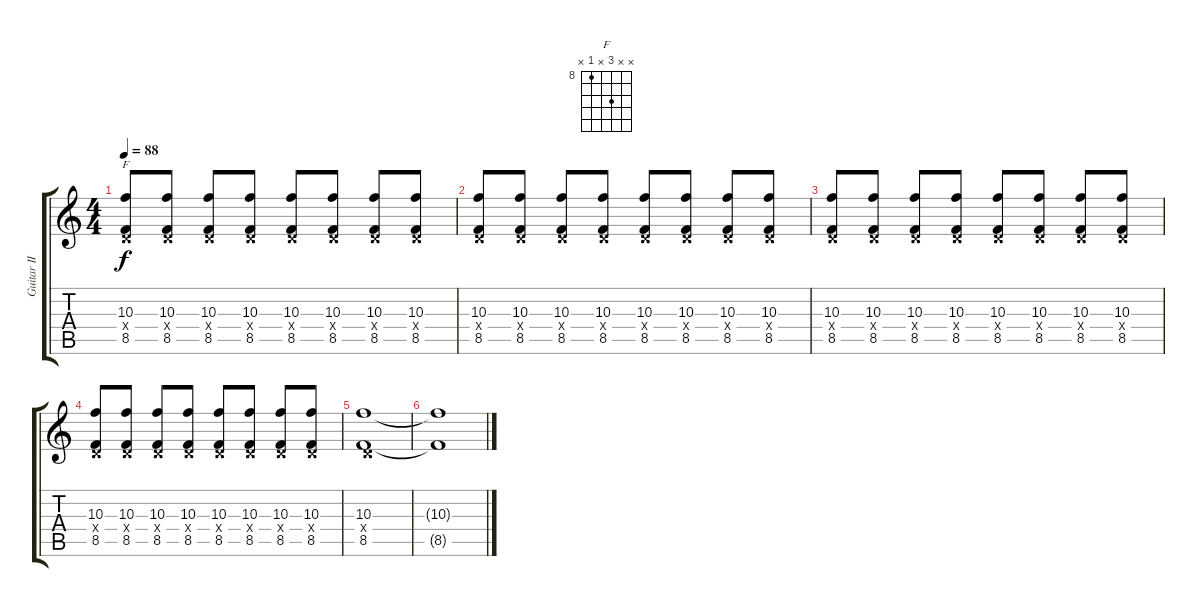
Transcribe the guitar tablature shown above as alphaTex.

\track ("Guitar II" "Guitar II") {instrument distortionguitar}
\staff {score tabs}
\tuning (E4 B3 G3 D3 A2 E2) {hide}
\chord ("F" x x 10 x 8 x) {firstfret 8}
\ts (4 4)
\tempo 88
\clef g2
\ks c
(10.3 0.4{x} 8.5).8{ch "F" dy f} (10.3 0.4{x} 8.5).8 (10.3 0.4{x} 8.5).8 (10.3 0.4{x} 8.5).8 (10.3 0.4{x} 8.5).8 (10.3 0.4{x} 8.5).8 (10.3 0.4{x} 8.5).8 (10.3 0.4{x} 8.5).8 |
(10.3 0.4{x} 8.5).8 (10.3 0.4{x} 8.5).8 (10.3 0.4{x} 8.5).8 (10.3 0.4{x} 8.5).8 (10.3 0.4{x} 8.5).8 (10.3 0.4{x} 8.5).8 (10.3 0.4{x} 8.5).8 (10.3 0.4{x} 8.5).8 |
(10.3 0.4{x} 8.5).8 (10.3 0.4{x} 8.5).8 (10.3 0.4{x} 8.5).8 (10.3 0.4{x} 8.5).8 (10.3 0.4{x} 8.5).8 (10.3 0.4{x} 8.5).8 (10.3 0.4{x} 8.5).8 (10.3 0.4{x} 8.5).8 |
(10.3 0.4{x} 8.5).8 (10.3 0.4{x} 8.5).8 (10.3 0.4{x} 8.5).8 (10.3 0.4{x} 8.5).8 (10.3 0.4{x} 8.5).8 (10.3 0.4{x} 8.5).8 (10.3 0.4{x} 8.5).8 (10.3 0.4{x} 8.5).8 |
(10.3 0.4{x} 8.5).1 |
(10.3{t} 8.5{t}).1
